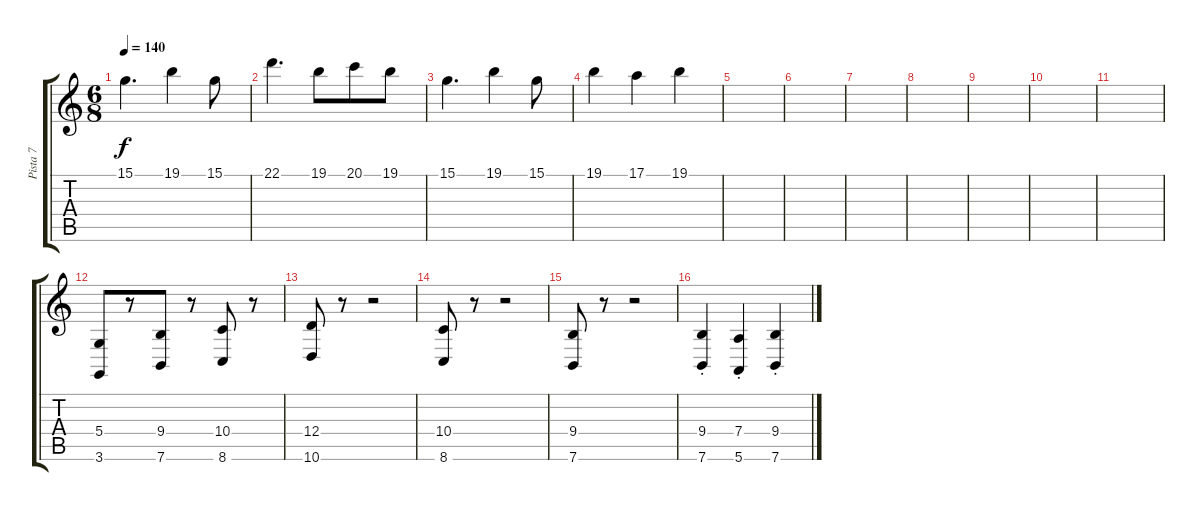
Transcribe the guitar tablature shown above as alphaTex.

\track ("Pista 7" "Pista 7") {instrument tremolostrings}
\staff {score tabs}
\tuning (E4 B3 G3 D3 A2 E2) {hide}
\ts (6 8)
\tempo 140
\clef g2
\ks c
15.1.4{d dy f volume 10} 19.1.4 15.1.8 |
22.1.4{d} 19.1.8 20.1.8 19.1.8 |
15.1.4{d} 19.1.4 15.1.8 |
19.1.4 17.1.4 19.1.4 |
|
|
|
|
|
|
|
(5.4 3.6).8{volume 16} r.8 (9.4 7.6).8 r.8 (10.4 8.6).8 r.8 |
(12.4 10.6).8 r.8 r.2 |
(10.4 8.6).8 r.8 r.2 |
(9.4 7.6).8 r.8 r.2 |
(9.4{st} 7.6{st}).4 (7.4{st} 5.6{st}).4 (9.4{st} 7.6{st}).4
